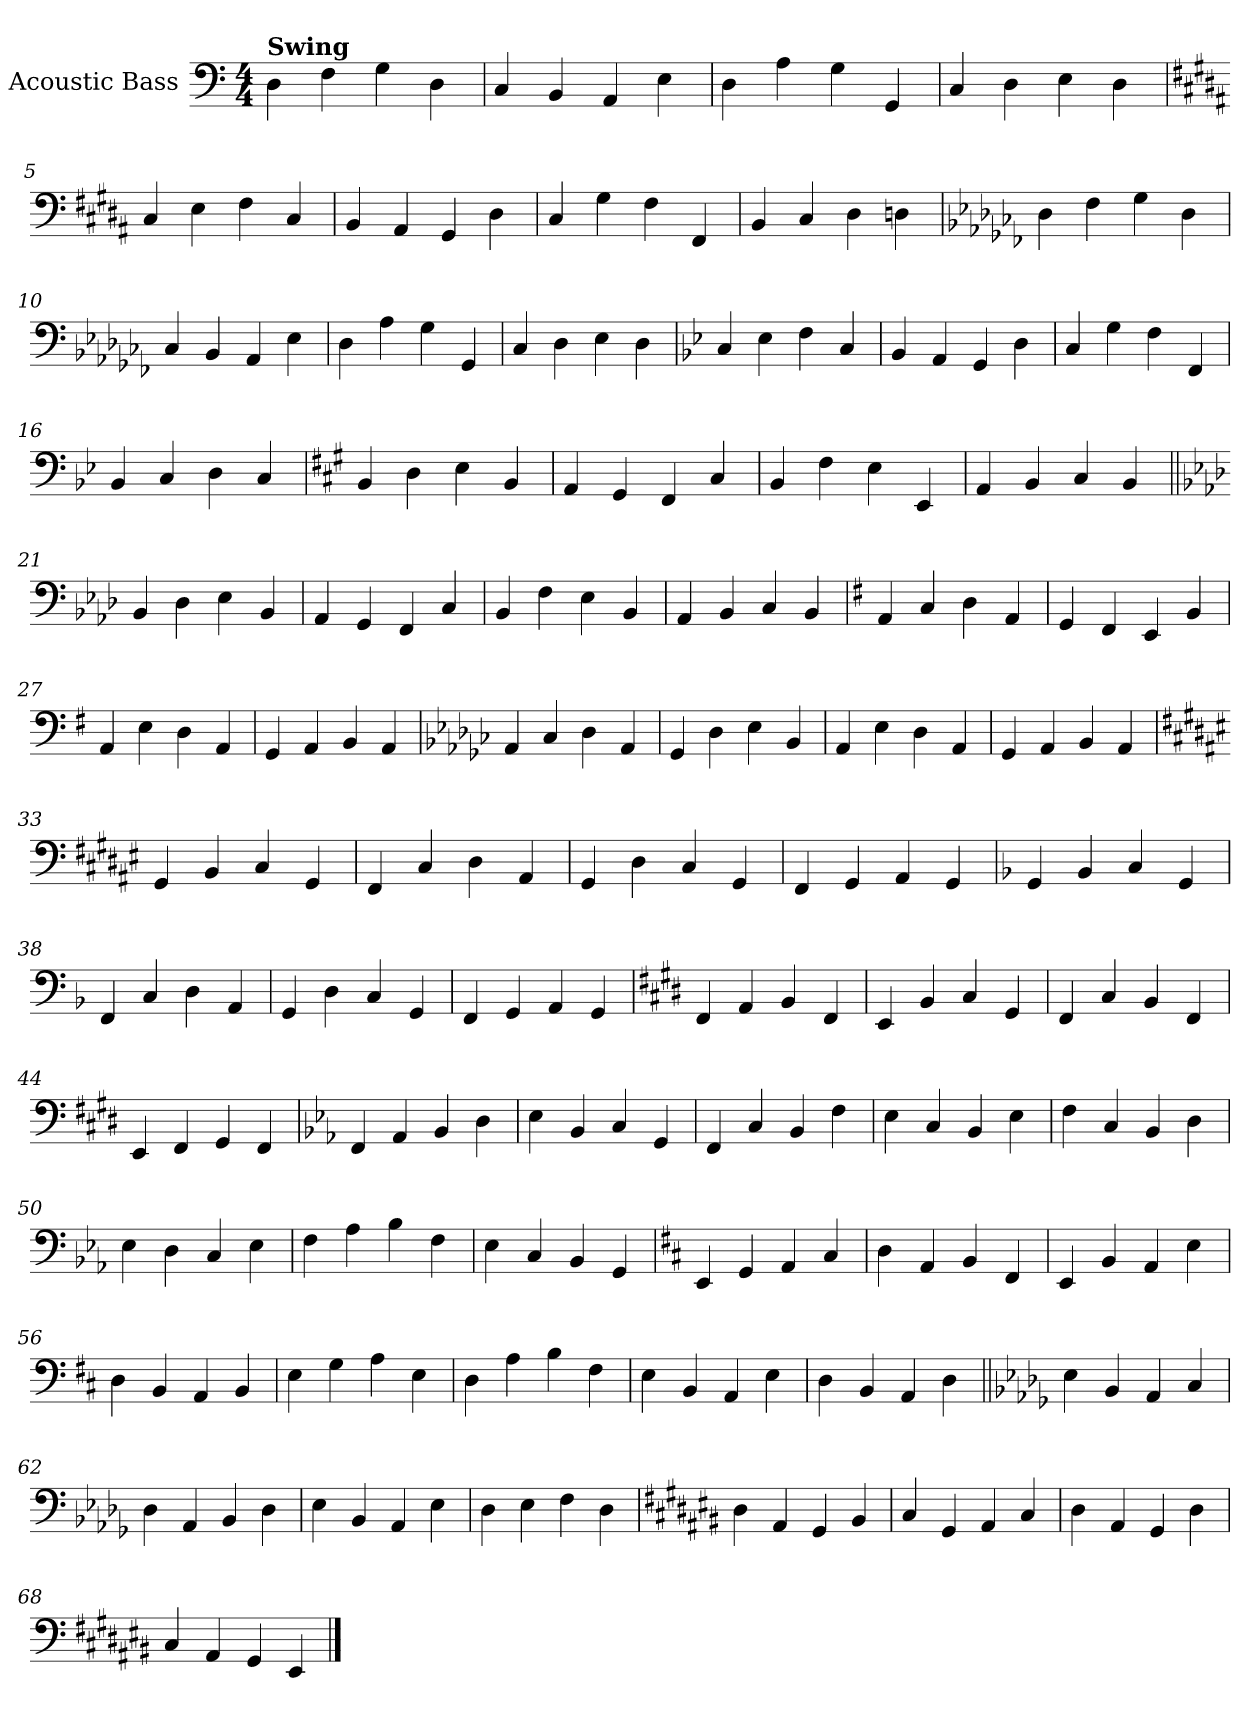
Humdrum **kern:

**kern
*part1
*staff1
*I"Acoustic Bass
*I'Bass
*clefF4
*ITrd7c12
*k[]
*M4/4
=1
!LO:TX:a:B:t=Swing
4DD\
4FF\
4GG\
4DD\
=2
4CC/
4BBB/
4AAA/
4EE\
=3
4DD\
4AA\
4GG\
4GGG/
=4
4CC/
4DD\
4EE\
4DD\
=5
*k[f#c#g#d#a#]
4CC#/
4EE\
4FF#\
4CC#/
=6
4BBB/
4AAA#/
4GGG#/
4DD#\
=7
4CC#/
4GG#\
4FF#\
4FFF#/
=8
4BBB/
4CC#/
4DD#\
4DDn\
=9
*k[b-e-a-d-g-c-f-]
4DD-\
4FF-\
4GG-\
4DD-\
=10
4CC-/
4BBB-/
4AAA-/
4EE-\
=11
4DD-\
4AA-\
4GG-\
4GGG-/
=12
4CC-/
4DD-\
4EE-\
4DD-\
=13
*k[b-e-]
4CC/
4EE-\
4FF\
4CC/
=14
4BBB-/
4AAA/
4GGG/
4DD\
=15
4CC/
4GG\
4FF\
4FFF/
=16
4BBB-/
4CC/
4DD\
4CC/
=17
*k[f#c#g#]
4BBB/
4DD\
4EE\
4BBB/
=18
4AAA/
4GGG#/
4FFF#/
4CC#/
=19
4BBB/
4FF#\
4EE\
4EEE/
=20
4AAA/
4BBB/
4CC#/
4BBB/
=21||
*k[b-e-a-d-]
4BBB-/
4DD-\
4EE-\
4BBB-/
=22
4AAA-/
4GGG/
4FFF/
4CC/
=23
4BBB-/
4FF\
4EE-\
4BBB-/
=24
4AAA-/
4BBB-/
4CC/
4BBB-/
=25
*k[f#]
4AAA/
4CC/
4DD\
4AAA/
=26
4GGG/
4FFF#/
4EEE/
4BBB/
=27
4AAA/
4EE\
4DD\
4AAA/
=28
4GGG/
4AAA/
4BBB/
4AAA/
=29
*k[b-e-a-d-g-c-]
4AAA-/
4CC-/
4DD-\
4AAA-/
=30
4GGG-/
4DD-\
4EE-\
4BBB-/
=31
4AAA-/
4EE-\
4DD-\
4AAA-/
=32
4GGG-/
4AAA-/
4BBB-/
4AAA-/
=33
*k[f#c#g#d#a#e#]
4GGG#/
4BBB/
4CC#/
4GGG#/
=34
4FFF#/
4CC#/
4DD#\
4AAA#/
=35
4GGG#/
4DD#\
4CC#/
4GGG#/
=36
4FFF#/
4GGG#/
4AAA#/
4GGG#/
=37
*k[b-]
4GGG/
4BBB-/
4CC/
4GGG/
=38
4FFF/
4CC/
4DD\
4AAA/
=39
4GGG/
4DD\
4CC/
4GGG/
=40
4FFF/
4GGG/
4AAA/
4GGG/
=41
*k[f#c#g#d#]
4FFF#/
4AAA/
4BBB/
4FFF#/
=42
4EEE/
4BBB/
4CC#/
4GGG#/
=43
4FFF#/
4CC#/
4BBB/
4FFF#/
=44
4EEE/
4FFF#/
4GGG#/
4FFF#/
=45
*k[b-e-a-]
4FFF/
4AAA-/
4BBB-/
4DD\
=46
4EE-\
4BBB-/
4CC/
4GGG/
=47
4FFF/
4CC/
4BBB-/
4FF\
=48
4EE-\
4CC/
4BBB-/
4EE-\
=49
4FF\
4CC/
4BBB-/
4DD\
=50
4EE-\
4DD\
4CC/
4EE-\
=51
4FF\
4AA-\
4BB-\
4FF\
=52
4EE-\
4CC/
4BBB-/
4GGG/
=53
*k[f#c#]
4EEE/
4GGG/
4AAA/
4CC#/
=54
4DD\
4AAA/
4BBB/
4FFF#/
=55
4EEE/
4BBB/
4AAA/
4EE\
=56
4DD\
4BBB/
4AAA/
4BBB/
=57
4EE\
4GG\
4AA\
4EE\
=58
4DD\
4AA\
4BB\
4FF#\
=59
4EE\
4BBB/
4AAA/
4EE\
=60
4DD\
4BBB/
4AAA/
4DD\
=61||
*k[b-e-a-d-g-]
4EE-\
4BBB-/
4AAA-/
4CC/
=62
4DD-\
4AAA-/
4BBB-/
4DD-\
=63
4EE-\
4BBB-/
4AAA-/
4EE-\
=64
4DD-\
4EE-\
4FF\
4DD-\
=65
*k[f#c#g#d#a#e#b#]
4DD#\
4AAA#/
4GGG#/
4BBB#/
=66
4CC#/
4GGG#/
4AAA#/
4CC#/
=67
4DD#\
4AAA#/
4GGG#/
4DD#\
=68
4CC#/
4AAA#/
4GGG#/
4EEE#/
==
*-
